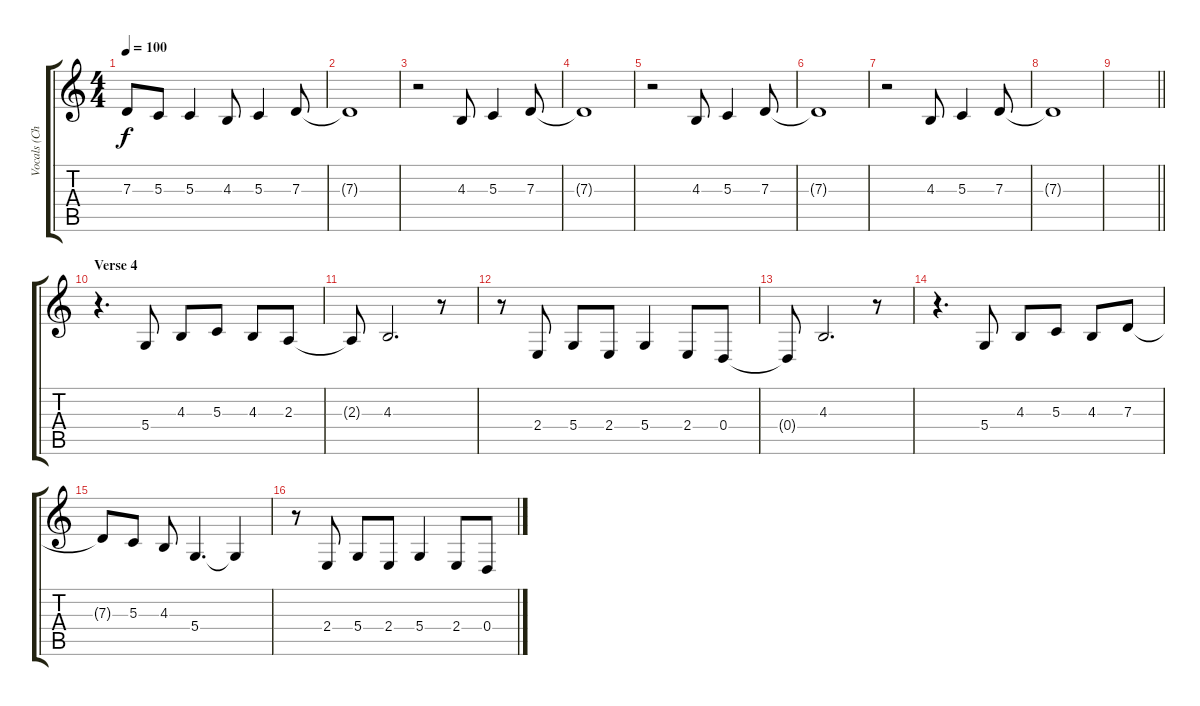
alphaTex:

\track ("Vocals (Chiba)" "Vocals (Ch") {instrument altosax}
\staff {score tabs}
\tuning (E4 B3 G3 D3 A2 E2) {hide}
\ts (4 4)
\tempo 100
\clef g2
\ks c
7.3{t}.8{dy f} 5.3.8 5.3.4 4.3.8 5.3.4 7.3.8 |
7.3{t}.1 |
r.2 4.3.8 5.3.4 7.3.8 |
7.3{t}.1 |
r.2 4.3.8 5.3.4 7.3.8 |
7.3{t}.1 |
r.2 4.3.8 5.3.4 7.3.8 |
7.3{t}.1 |
\barLineRight lightlight
|
\section ("" "Verse 4")
r.4{d} 5.4.8 4.3.8 5.3.8 4.3.8 2.3.8 |
2.3{t}.8 4.3.2{d} r.8 |
r.8 2.4.8 5.4.8 2.4.8 5.4.4 2.4.8 0.4.8 |
0.4{t}.8 4.3.2{d} r.8 |
r.4{d} 5.4.8 4.3.8 5.3.8 4.3.8 7.3.8 |
7.3{t}.8 5.3.8 4.3.8 5.4.4{d} 5.4{t}.4 |
r.8 2.4.8 5.4.8 2.4.8 5.4.4 2.4.8 0.4.8
